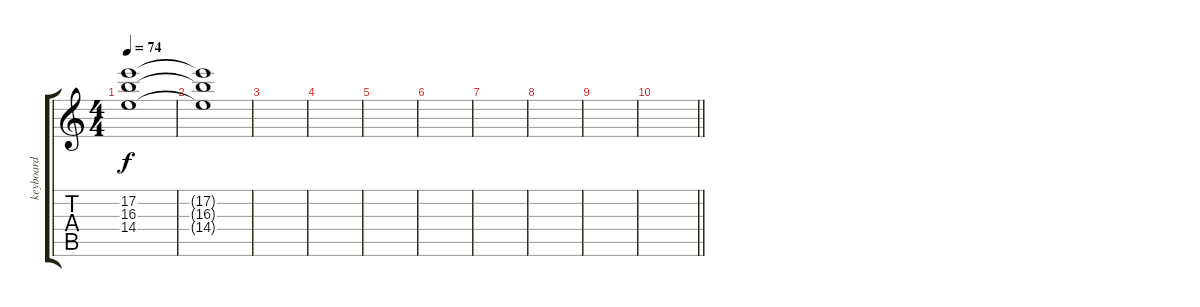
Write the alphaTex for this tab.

\track ("keyboard" "keyboard") {instrument banjo}
\staff {score tabs}
\tuning (E4 B3 G3 D3 A2 E2) {hide}
\displaytranspose 12
\ts (4 4)
\tempo 74
\clef g2
\ks c
(17.2 16.3 14.4).1{dy f} |
(17.2{t} 16.3{t} 14.4{t}).1 |
|
|
|
|
|
|
|
\barLineRight lightlight
